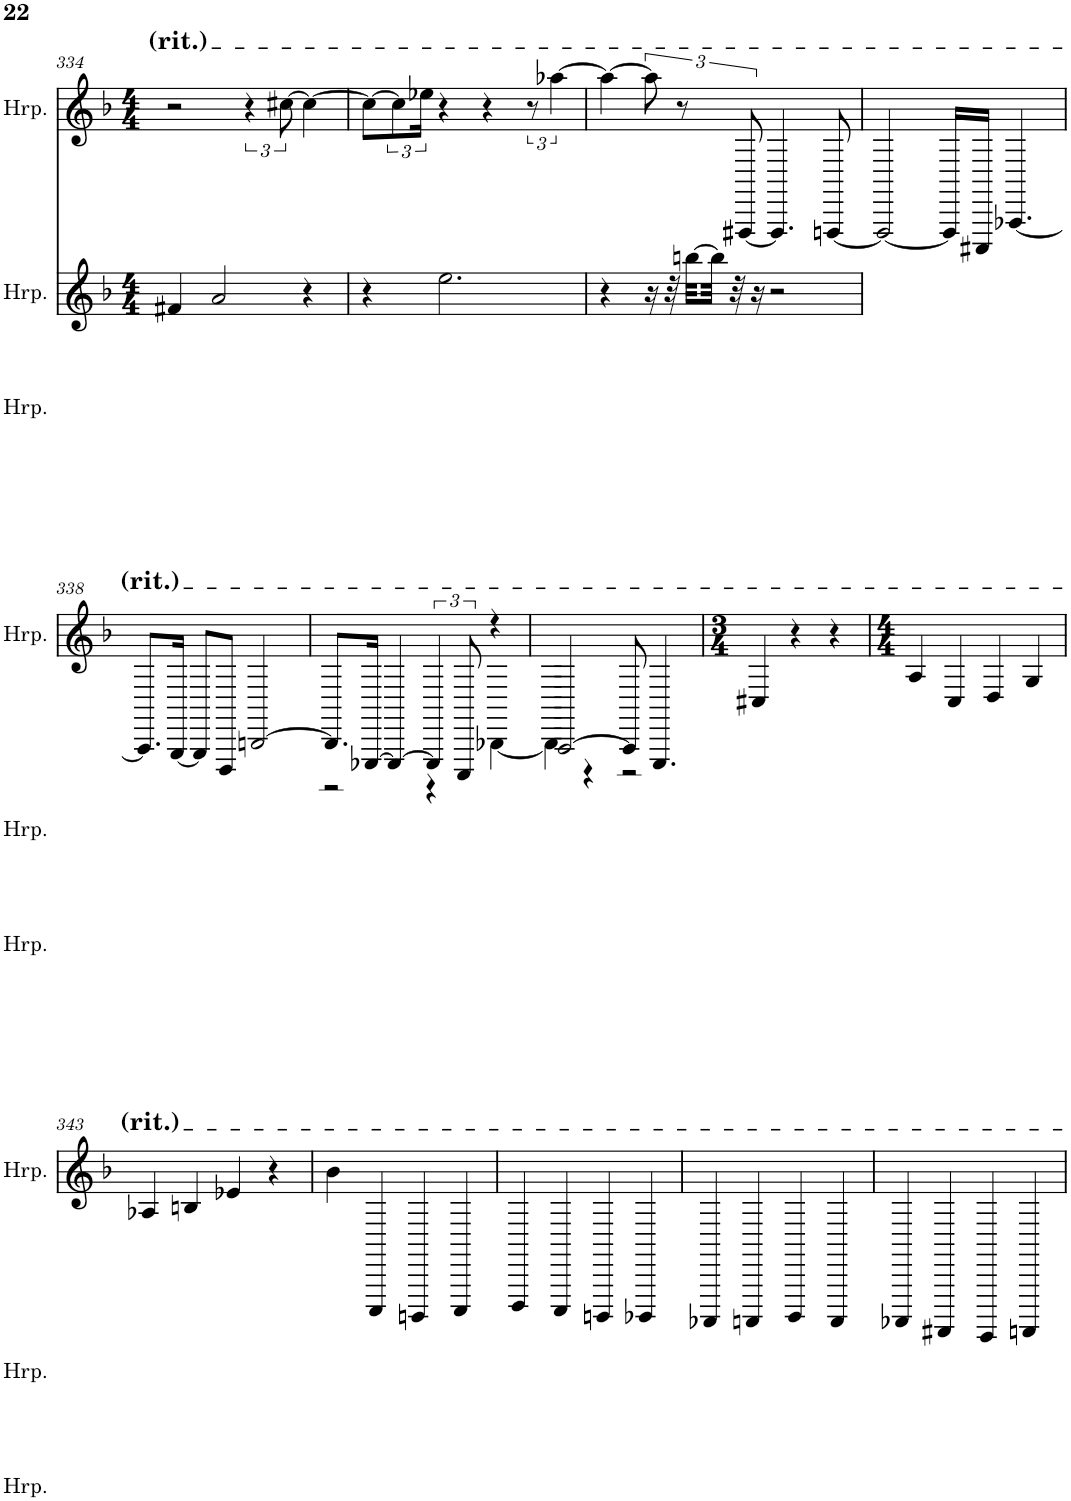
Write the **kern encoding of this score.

**kern	**kern	**kern
*part3	*part2	*part1
*staff3	*staff2	*staff1
*I"Harp	*I"Harp	*I"Harp
*I'Hrp.	*I'Hrp.	*I'Hrp.
!!LO:PB:g=z
*clefG2	*clefG2	*clefG2
*k[b-]	*k[b-]	*k[b-]
*M4/4	*M4/4	*M4/4
=334	=334	=334
1r	4f#X/	2r
.	2a/	.
.	.	6r
.	.	[12cc#X\
.	4r	4cc#\_
=335	=335	=335
1r	4r	8cc#\L_
.	.	12cc#\]
.	.	24ee-X\Jk
.	2.ee\	4r
.	.	4r
.	.	12r
.	.	[6aa-X\
=336	=336	=336
1r	4r	4aa-\_
.	16r	12aa-\]
.	32r	.
.	.	12r
.	[32bbn\LLL	.
.	32bb\JJJ]	.
.	32r	.
.	.	[12FFF#X/
.	16r	.
.	2r	4.FFF#/]
.	.	[8FFFn/
=337	=337	=337
1r	1r	2FFF/_
.	.	16FFF/LL]
.	.	16CCC#X/JJ
.	.	[4.AAA-X/
!!LO:LB:g=z
=338	=338	=338
1r	1r	8.AAA-/L]
.	.	[16GGG/Jk
.	.	8GGG/L]
.	.	8DDD/J
.	.	[2BBBn/
=339	=339	=339
*	*	*^
1r	1r	8.BBB/L]	2r
.	.	[16EEE-X/Jk	.
.	.	4EEE-/_	.
.	.	6EEE-/]	4r
.	.	12CCC/	.
.	.	4r	[4BBB-X\
=340	=340	=340	=340
1r	1r	[2AAA/	4BBB-\]
.	.	.	4r
.	.	8AAA/]	2r
.	.	4.EEE/	.
*	*	*v	*v
=341	=341	=341
*M3/4	*M3/4	*M3/4
2.r	2.r	4C#X/
.	.	4r
.	.	4r
=342	=342	=342
*M4/4	*M4/4	*M4/4
1r	1r	4A/
.	.	4C/
.	.	4D/
.	.	4G/
!!LO:LB:g=z
=343	=343	=343
1r	1r	4A-X/
.	.	4Bn/
.	.	4e-X/
.	.	4r
=344	=344	=344
1r	1r	4b-\
.	.	4CCC/
.	.	4BBBBn/
.	.	4CCC/
=345	=345	=345
1r	1r	4DDD/
.	.	4CCC/
.	.	4BBBBn/
.	.	4BBBB-X/
=346	=346	=346
1r	1r	4AAAA-X/
.	.	4AAAAn/
.	.	4BBBB-/
.	.	4AAAA/
=347	=347	=347
1r	1r	4AAAA-X/
.	.	4FFFF#X/
.	.	4EEEE/
.	.	4FFFFn/
=	=	=
*-	*-	*-
